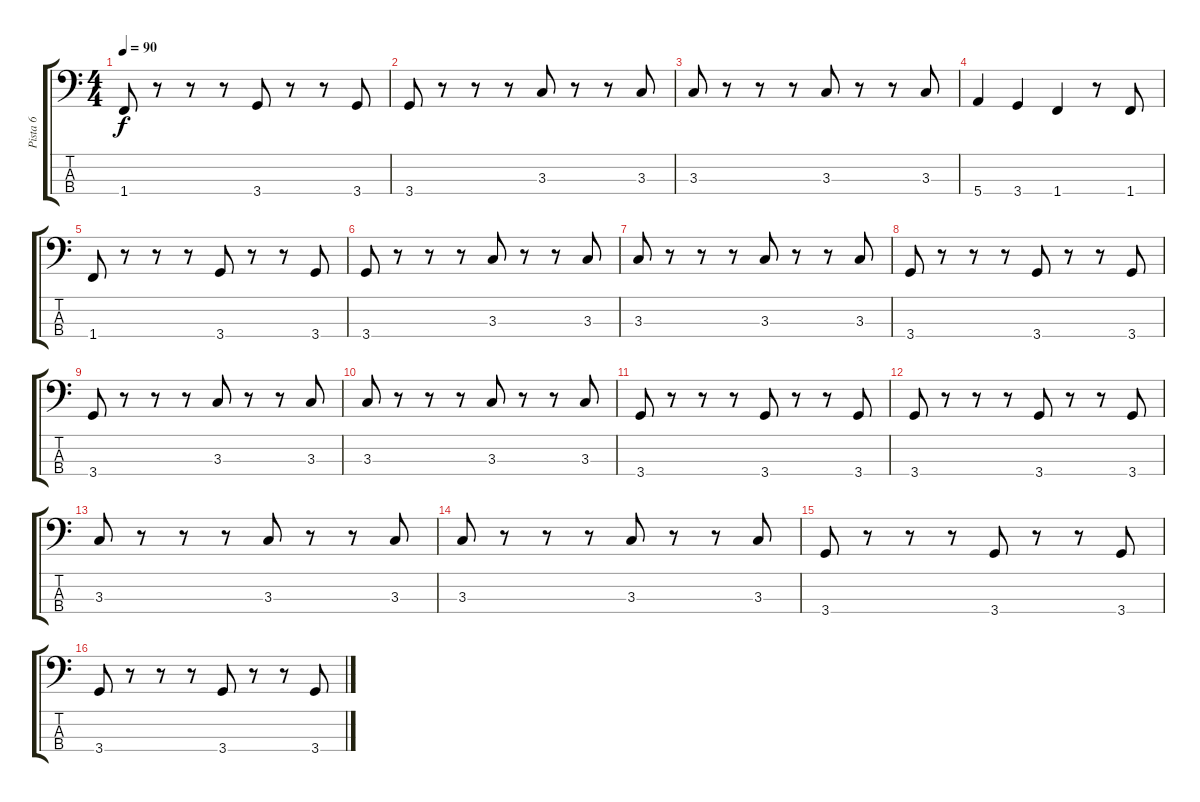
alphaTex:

\track ("Pista 6" "Pista 6") {instrument electricbassfinger}
\staff {score tabs}
\tuning (G2 D2 A1 E1) {hide}
\ts (4 4)
\tempo 90
\clef f4
\ks c
1.4.8{dy f} r.8 r.8 r.8 3.4.8 r.8 r.8 3.4.8 |
3.4.8 r.8 r.8 r.8 3.3.8 r.8 r.8 3.3.8 |
3.3.8 r.8 r.8 r.8 3.3.8 r.8 r.8 3.3.8 |
5.4.4 3.4.4 1.4.4 r.8 1.4.8 |
1.4.8 r.8 r.8 r.8 3.4.8 r.8 r.8 3.4.8 |
3.4.8 r.8 r.8 r.8 3.3.8 r.8 r.8 3.3.8 |
3.3.8 r.8 r.8 r.8 3.3.8 r.8 r.8 3.3.8 |
3.4.8 r.8 r.8 r.8 3.4.8 r.8 r.8 3.4.8 |
3.4.8 r.8 r.8 r.8 3.3.8 r.8 r.8 3.3.8 |
3.3.8 r.8 r.8 r.8 3.3.8 r.8 r.8 3.3.8 |
3.4.8 r.8 r.8 r.8 3.4.8 r.8 r.8 3.4.8 |
3.4.8 r.8 r.8 r.8 3.4.8 r.8 r.8 3.4.8 |
3.3.8 r.8 r.8 r.8 3.3.8 r.8 r.8 3.3.8 |
3.3.8 r.8 r.8 r.8 3.3.8 r.8 r.8 3.3.8 |
3.4.8 r.8 r.8 r.8 3.4.8 r.8 r.8 3.4.8 |
3.4.8 r.8 r.8 r.8 3.4.8 r.8 r.8 3.4.8
